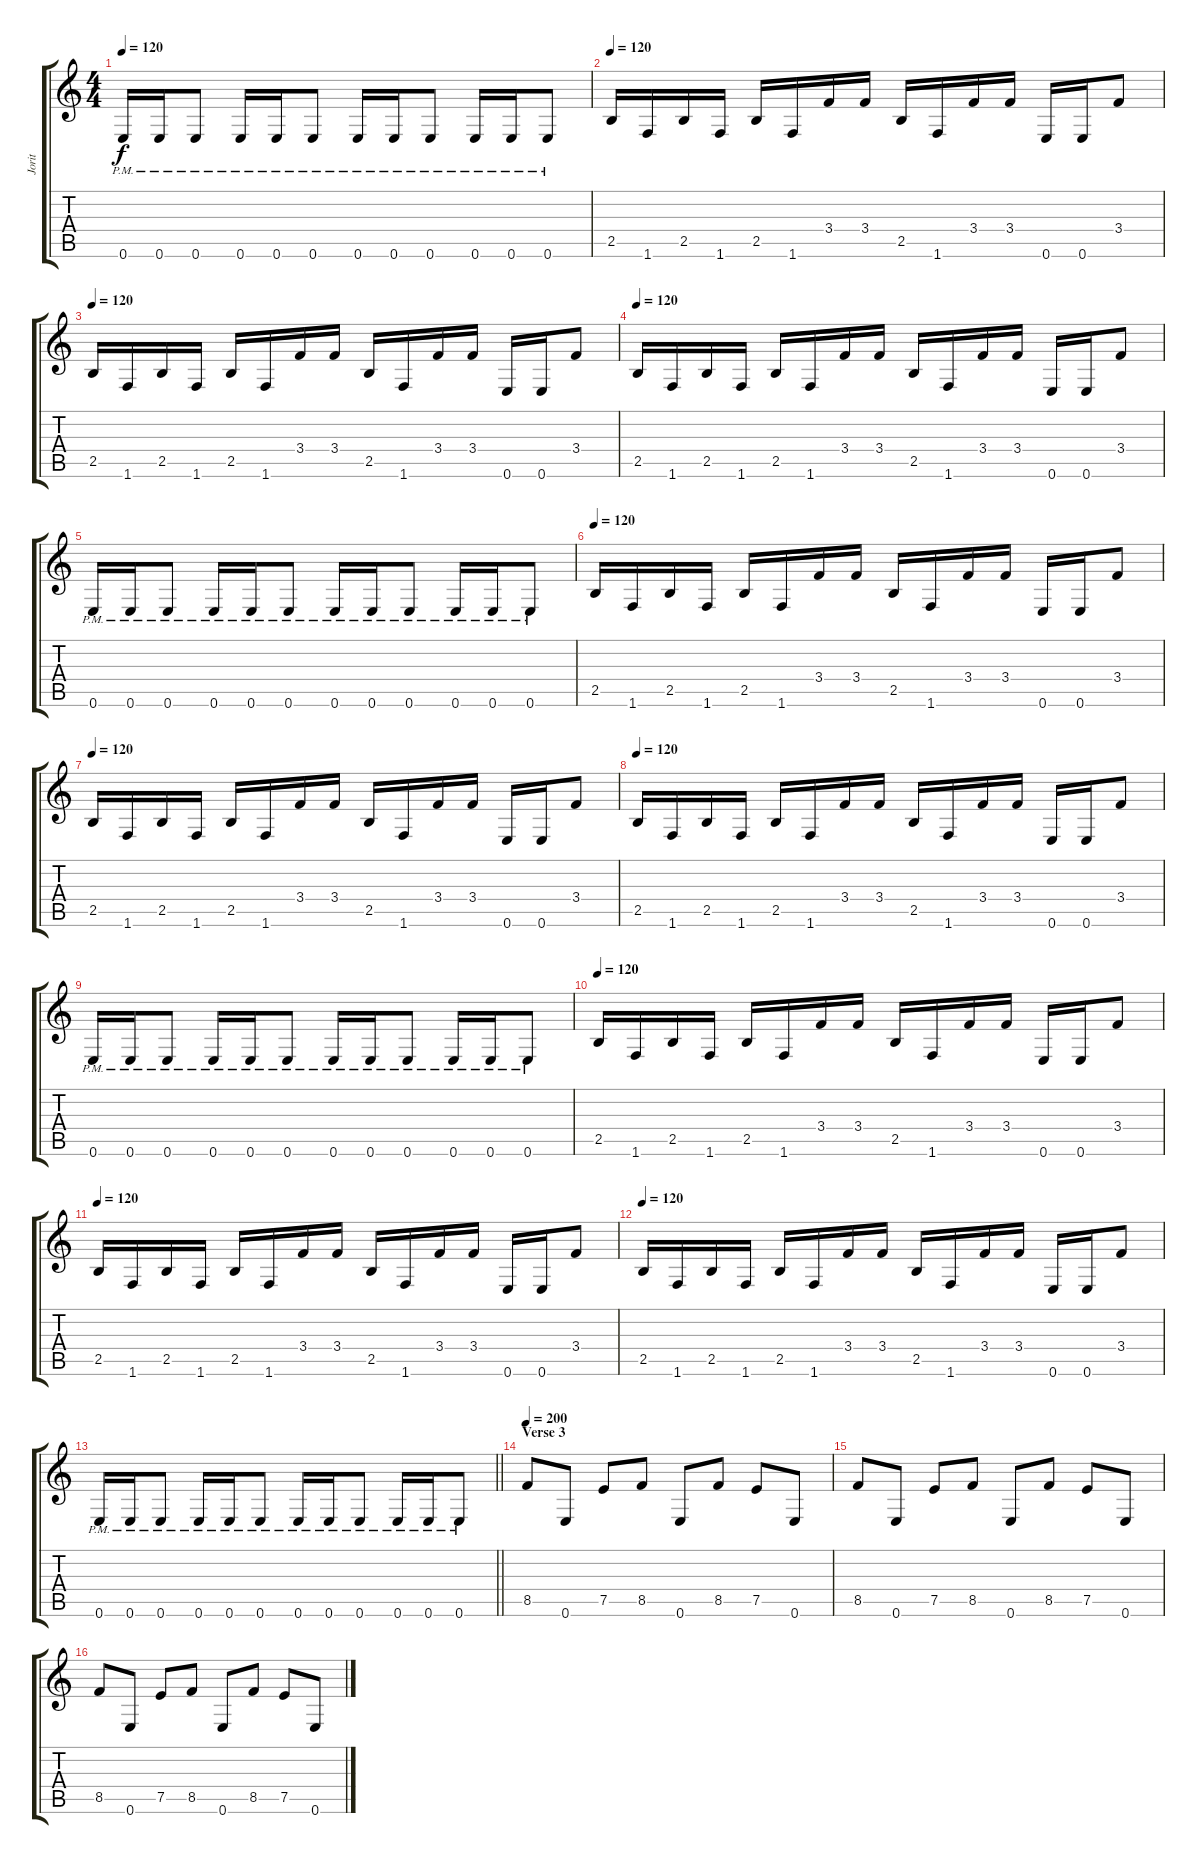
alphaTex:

\track ("Jorit" "Jorit") {instrument distortionguitar}
\staff {score tabs}
\tuning (E4 B3 G3 D3 A2 E2) {hide}
\ts (4 4)
\tempo 120
\clef g2
\ks c
0.6{pm}.16{dy f} 0.6{pm}.16 0.6{pm}.8 0.6{pm}.16 0.6{pm}.16 0.6{pm}.8 0.6{pm}.16 0.6{pm}.16 0.6{pm}.8 0.6{pm}.16 0.6{pm}.16 0.6{pm}.8 |
\tempo 120
2.5.16 1.6.16 2.5.16 1.6.16 2.5.16 1.6.16 3.4.16 3.4.16 2.5.16 1.6.16 3.4.16 3.4.16 0.6.16 0.6.16 3.4.8 |
\tempo 120
2.5.16 1.6.16 2.5.16 1.6.16 2.5.16 1.6.16 3.4.16 3.4.16 2.5.16 1.6.16 3.4.16 3.4.16 0.6.16 0.6.16 3.4.8 |
\tempo 120
2.5.16 1.6.16 2.5.16 1.6.16 2.5.16 1.6.16 3.4.16 3.4.16 2.5.16 1.6.16 3.4.16 3.4.16 0.6.16 0.6.16 3.4.8 |
0.6{pm}.16 0.6{pm}.16 0.6{pm}.8 0.6{pm}.16 0.6{pm}.16 0.6{pm}.8 0.6{pm}.16 0.6{pm}.16 0.6{pm}.8 0.6{pm}.16 0.6{pm}.16 0.6{pm}.8 |
\tempo 120
2.5.16 1.6.16 2.5.16 1.6.16 2.5.16 1.6.16 3.4.16 3.4.16 2.5.16 1.6.16 3.4.16 3.4.16 0.6.16 0.6.16 3.4.8 |
\tempo 120
2.5.16 1.6.16 2.5.16 1.6.16 2.5.16 1.6.16 3.4.16 3.4.16 2.5.16 1.6.16 3.4.16 3.4.16 0.6.16 0.6.16 3.4.8 |
\tempo 120
2.5.16 1.6.16 2.5.16 1.6.16 2.5.16 1.6.16 3.4.16 3.4.16 2.5.16 1.6.16 3.4.16 3.4.16 0.6.16 0.6.16 3.4.8 |
0.6{pm}.16 0.6{pm}.16 0.6{pm}.8 0.6{pm}.16 0.6{pm}.16 0.6{pm}.8 0.6{pm}.16 0.6{pm}.16 0.6{pm}.8 0.6{pm}.16 0.6{pm}.16 0.6{pm}.8 |
\tempo 120
2.5.16 1.6.16 2.5.16 1.6.16 2.5.16 1.6.16 3.4.16 3.4.16 2.5.16 1.6.16 3.4.16 3.4.16 0.6.16 0.6.16 3.4.8 |
\tempo 120
2.5.16 1.6.16 2.5.16 1.6.16 2.5.16 1.6.16 3.4.16 3.4.16 2.5.16 1.6.16 3.4.16 3.4.16 0.6.16 0.6.16 3.4.8 |
\tempo 120
2.5.16 1.6.16 2.5.16 1.6.16 2.5.16 1.6.16 3.4.16 3.4.16 2.5.16 1.6.16 3.4.16 3.4.16 0.6.16 0.6.16 3.4.8 |
\barLineRight lightlight
0.6{pm}.16 0.6{pm}.16 0.6{pm}.8 0.6{pm}.16 0.6{pm}.16 0.6{pm}.8 0.6{pm}.16 0.6{pm}.16 0.6{pm}.8 0.6{pm}.16 0.6{pm}.16 0.6{pm}.8 |
\section ("" "Verse 3")
\tempo 200
8.5.8 0.6.8 7.5.8 8.5.8 0.6.8 8.5.8 7.5.8 0.6.8 |
8.5.8 0.6.8 7.5.8 8.5.8 0.6.8 8.5.8 7.5.8 0.6.8 |
8.5.8 0.6.8 7.5.8 8.5.8 0.6.8 8.5.8 7.5.8 0.6.8
